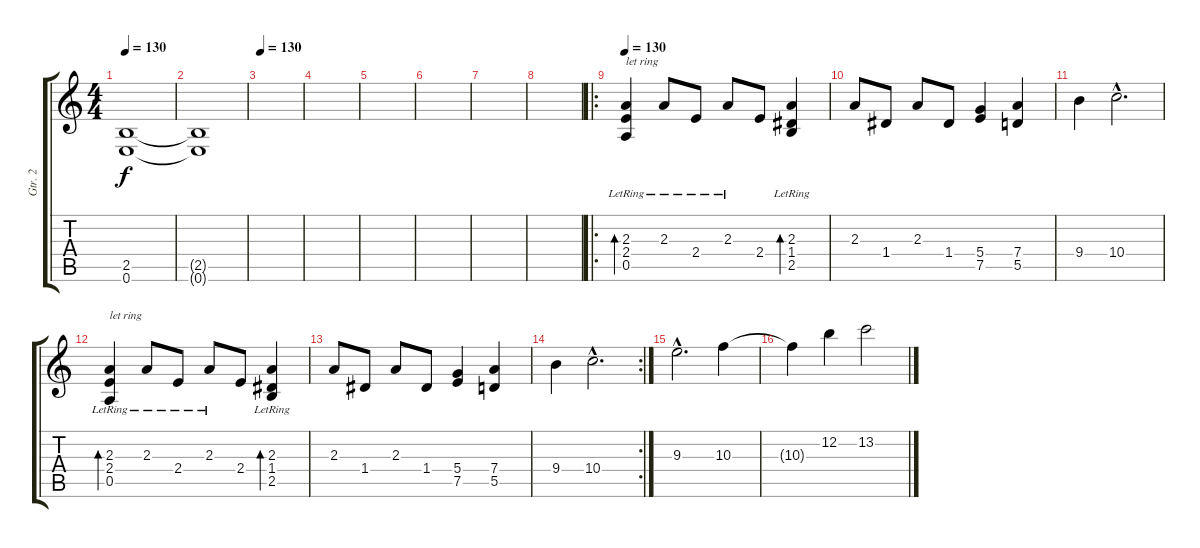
\track ("Gtr. 2" "Gtr. 2") {instrument overdrivenguitar}
\staff {score tabs}
\tuning (E4 B3 G3 D3 A2 E2) {hide}
\ts (4 4)
\tempo 130
\clef g2
\ks c
(2.5 0.6).1{dy f} |
(2.5{t} 0.6{t}).1 |
\tempo 130
|
|
|
|
|
|
\ro
\tempo 130
(2.3 2.4{lr} 0.5{lr}).4{bd 120 txt "let ring"} 2.3{lr}.8 2.4{lr}.8 2.3{lr}.8 2.4.8 (2.3 1.4{lr} 2.5{lr}).4{bd 120} |
2.3.8 1.4.8 2.3.8 1.4.8 (5.4 7.5).4 (7.4 5.5).4 |
9.4.4 10.4{hac}.2{d} |
(2.3 2.4{lr} 0.5{lr}).4{bd 120 txt "let ring"} 2.3{lr}.8 2.4{lr}.8 2.3{lr}.8 2.4.8 (2.3 1.4{lr} 2.5{lr}).4{bd 120} |
2.3.8 1.4.8 2.3.8 1.4.8 (5.4 7.5).4 (7.4 5.5).4 |
\rc 2
9.4.4 10.4{hac}.2{d} |
9.3{hac}.2{d} 10.3.4 |
10.3{t}.4 12.2.4 13.2.2
